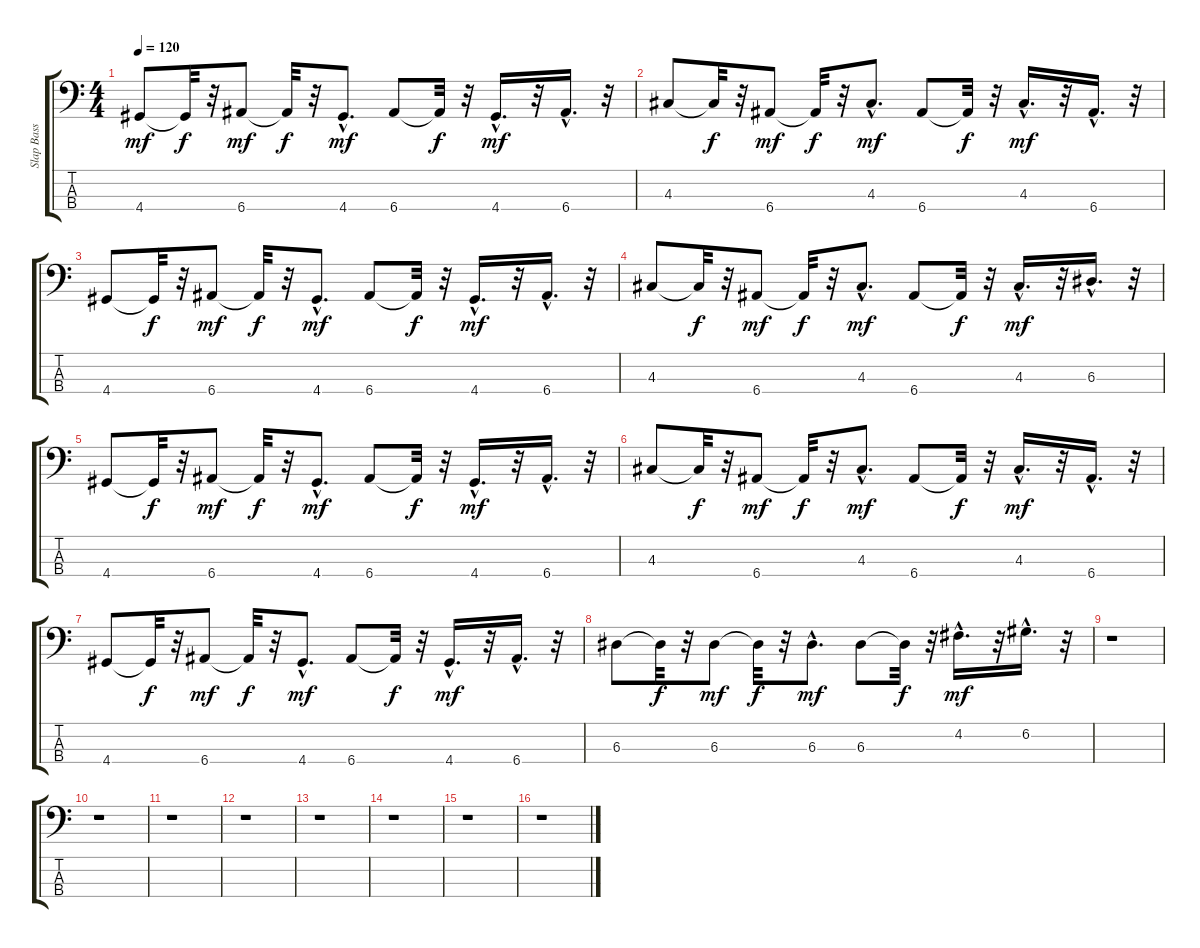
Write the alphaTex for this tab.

\track ("Slap Bass 1" "Slap Bass ") {instrument slapbass1}
\staff {score tabs}
\tuning (G2 D2 A1 E1) {hide}
\ts (4 4)
\tempo 120
\clef f4
\ks c
4.4.8{dy mf} 4.4{t}.32{dy f} r.32 6.4.8{dy mf} 6.4{t}.32{dy f} r.32 4.4{hac}.8{d dy mf} 6.4.8 6.4{t}.32{dy f} r.32 4.4{hac}.16{d dy mf} r.32 6.4{hac}.16{d} r.32 |
4.3.8 4.3{t}.32{dy f} r.32 6.4.8{dy mf} 6.4{t}.32{dy f} r.32 4.3{hac}.8{d dy mf} 6.4.8 6.4{t}.32{dy f} r.32 4.3{hac}.16{d dy mf} r.32 6.4{hac}.16{d} r.32 |
4.4.8 4.4{t}.32{dy f} r.32 6.4.8{dy mf} 6.4{t}.32{dy f} r.32 4.4{hac}.8{d dy mf} 6.4.8 6.4{t}.32{dy f} r.32 4.4{hac}.16{d dy mf} r.32 6.4{hac}.16{d} r.32 |
4.3.8 4.3{t}.32{dy f} r.32 6.4.8{dy mf} 6.4{t}.32{dy f} r.32 4.3{hac}.8{d dy mf} 6.4.8 6.4{t}.32{dy f} r.32 4.3{hac}.16{d dy mf} r.32 6.3{hac}.16{d} r.32 |
4.4.8 4.4{t}.32{dy f} r.32 6.4.8{dy mf} 6.4{t}.32{dy f} r.32 4.4{hac}.8{d dy mf} 6.4.8 6.4{t}.32{dy f} r.32 4.4{hac}.16{d dy mf} r.32 6.4{hac}.16{d} r.32 |
4.3.8 4.3{t}.32{dy f} r.32 6.4.8{dy mf} 6.4{t}.32{dy f} r.32 4.3{hac}.8{d dy mf} 6.4.8 6.4{t}.32{dy f} r.32 4.3{hac}.16{d dy mf} r.32 6.4{hac}.16{d} r.32 |
4.4.8 4.4{t}.32{dy f} r.32 6.4.8{dy mf} 6.4{t}.32{dy f} r.32 4.4{hac}.8{d dy mf} 6.4.8 6.4{t}.32{dy f} r.32 4.4{hac}.16{d dy mf} r.32 6.4{hac}.16{d} r.32 |
6.3.8 6.3{t}.32{dy f} r.32 6.3.8{dy mf} 6.3{t}.32{dy f} r.32 6.3{hac}.8{d dy mf} 6.3.8 6.3{t}.32{dy f} r.32 4.2{hac}.16{d dy mf} r.32 6.2{hac}.16{d} r.32 |
r.1 |
r.1 |
r.1 |
r.1 |
r.1 |
r.1 |
r.1 |
r.1
